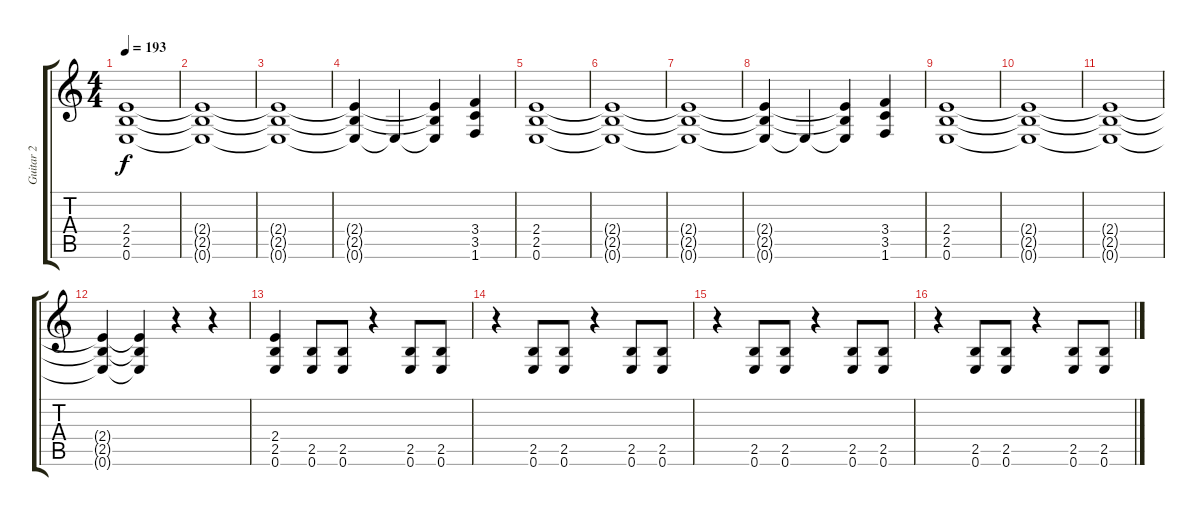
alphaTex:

\track ("Guitar 2" "Guitar 2") {instrument distortionguitar}
\staff {score tabs}
\tuning (E4 B3 G3 D3 A2 E2) {hide}
\ts (4 4)
\tempo 193
\clef g2
\ks c
(2.4 2.5 0.6).1{dy f} |
(2.4{t} 2.5{t} 0.6{t}).1 |
(2.4{t} 2.5{t} 0.6{t}).1 |
(2.4{t} 2.5{t} 0.6{t}).4 0.6{t}.4 (2.4{t} 2.5{t} 0.6{t}).4 (3.4 3.5 1.6).4 |
(2.4 2.5 0.6).1 |
(2.4{t} 2.5{t} 0.6{t}).1 |
(2.4{t} 2.5{t} 0.6{t}).1 |
(2.4{t} 2.5{t} 0.6{t}).4 0.6{t}.4 (2.4{t} 2.5{t} 0.6{t}).4 (3.4 3.5 1.6).4 |
(2.4 2.5 0.6).1 |
(2.4{t} 2.5{t} 0.6{t}).1 |
(2.4{t} 2.5{t} 0.6{t}).1 |
(2.4{t} 2.5{t} 0.6{t}).4 (2.4{t} 2.5{t} 0.6{t}).4 r.4 r.4 |
(2.4 2.5 0.6).4 (2.5 0.6).8 (2.5 0.6).8 r.4 (2.5 0.6).8 (2.5 0.6).8 |
r.4 (2.5 0.6).8 (2.5 0.6).8 r.4 (2.5 0.6).8 (2.5 0.6).8 |
r.4 (2.5 0.6).8 (2.5 0.6).8 r.4 (2.5 0.6).8 (2.5 0.6).8 |
r.4 (2.5 0.6).8 (2.5 0.6).8 r.4 (2.5 0.6).8 (2.5 0.6).8
